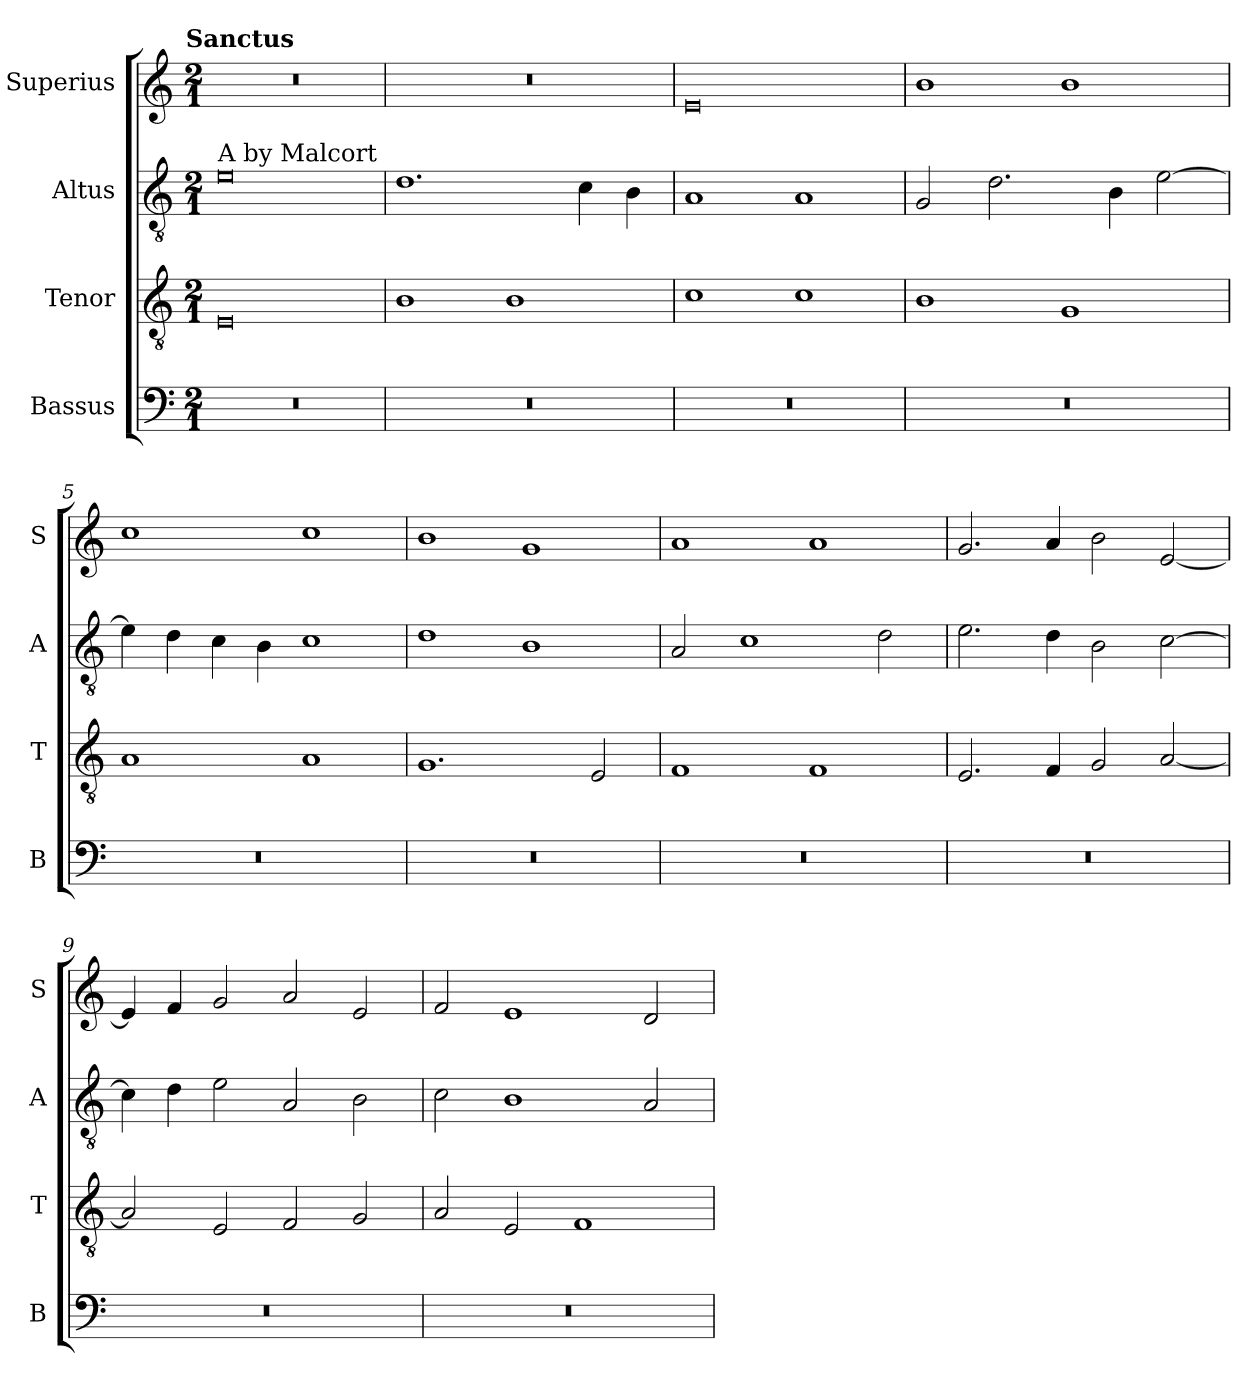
**kern	**kern	**kern	**kern
*part4	*part3	*part2	*part1
*staff4	*staff3	*staff2	*staff1
*I"Bassus	*I"Tenor	*I"Altus	*I"Superius
*I'B	*I'T	*I'A	*I'S
*clefF4	*clefGv2	*clefGv2	*clefG2
*k[]	*k[]	*k[]	*k[]
!!LO:TX:omd:t=Sanctus
*M2/1	*M2/1	*M2/1	*M2/1
=1	=1	=1	=1
!	!	!LO:TX:a:t=A by Malcort	!
0r	0E	0e	0r
=2	=2	=2	=2
0r	1B	1.d	0r
.	1B	.	.
.	.	4c\	.
.	.	4B\	.
=3	=3	=3	=3
0r	1c	1A	0e
.	1c	1A	.
=4	=4	=4	=4
0r	1B	2G/	1b
.	.	2.d\	.
.	1G	.	1b
.	.	4B\	.
.	.	[2e\	.
=5	=5	=5	=5
0r	1A	4e\]	1cc
.	.	4d\	.
.	.	4c\	.
.	.	4B\	.
.	1A	1c	1cc
=6	=6	=6	=6
0r	1.G	1d	1b
.	.	1B	1g
.	2E/	.	.
=7	=7	=7	=7
0r	1F	2A/	1a
.	.	1c	.
.	1F	.	1a
.	.	2d\	.
=8	=8	=8	=8
0r	2.E/	2.e\	2.g/
.	4F/	4d\	4a/
.	2G/	2B\	2b\
.	[2A/	[2c\	[2e/
=9	=9	=9	=9
0r	2A/]	4c\]	4e/]
.	.	4d\	4f/
.	2E/	2e\	2g/
.	2F/	2A/	2a/
.	2G/	2B\	2e/
=10	=10	=10	=10
0r	2A/	2c\	2f/
.	2E/	1B	1e
.	1F	.	.
.	.	2A/	2d/
=	=	=	=
*-	*-	*-	*-
